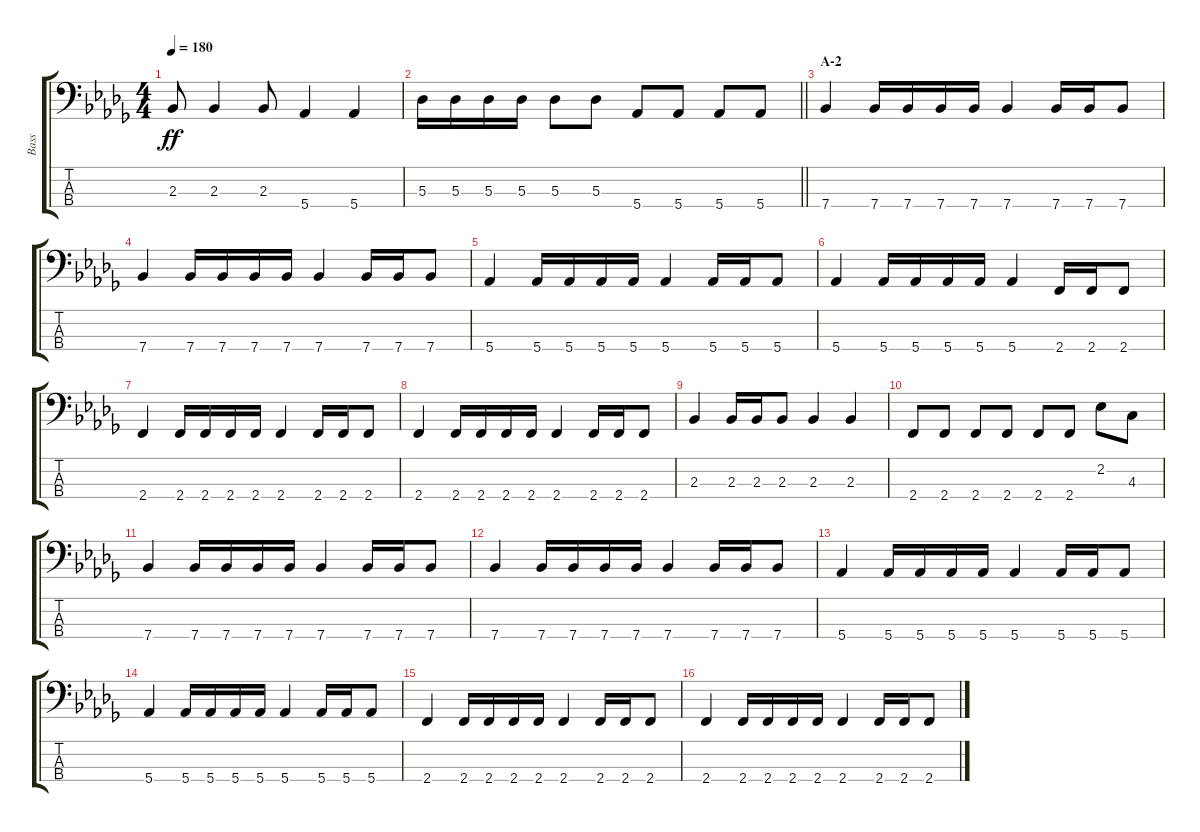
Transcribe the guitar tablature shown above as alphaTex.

\track ("Bass" "Bass") {instrument electricbasspick}
\staff {score tabs}
\tuning (Gb2 Db2 Ab1 Eb1) {hide}
\ts (4 4)
\tempo 180
\clef f4
\ks db
2.3.8{dy ff} 2.3.4 2.3.8 5.4.4 5.4.4 |
\barLineRight lightlight
5.3.16 5.3.16 5.3.16 5.3.16 5.3.8 5.3.8 5.4.8 5.4.8 5.4.8 5.4.8 |
\section ("" "A-2")
7.4.4 7.4.16 7.4.16 7.4.16 7.4.16 7.4.4 7.4.16 7.4.16 7.4.8 |
7.4.4 7.4.16 7.4.16 7.4.16 7.4.16 7.4.4 7.4.16 7.4.16 7.4.8 |
5.4.4 5.4.16 5.4.16 5.4.16 5.4.16 5.4.4 5.4.16 5.4.16 5.4.8 |
5.4.4 5.4.16 5.4.16 5.4.16 5.4.16 5.4.4 2.4.16 2.4.16 2.4.8 |
2.4.4 2.4.16 2.4.16 2.4.16 2.4.16 2.4.4 2.4.16 2.4.16 2.4.8 |
2.4.4 2.4.16 2.4.16 2.4.16 2.4.16 2.4.4 2.4.16 2.4.16 2.4.8 |
2.3.4 2.3.16 2.3.16 2.3.8 2.3.4 2.3.4 |
2.4.8 2.4.8 2.4.8 2.4.8 2.4.8 2.4.8 2.2.8 4.3.8 |
7.4.4 7.4.16 7.4.16 7.4.16 7.4.16 7.4.4 7.4.16 7.4.16 7.4.8 |
7.4.4 7.4.16 7.4.16 7.4.16 7.4.16 7.4.4 7.4.16 7.4.16 7.4.8 |
5.4.4 5.4.16 5.4.16 5.4.16 5.4.16 5.4.4 5.4.16 5.4.16 5.4.8 |
5.4.4 5.4.16 5.4.16 5.4.16 5.4.16 5.4.4 5.4.16 5.4.16 5.4.8 |
2.4.4 2.4.16 2.4.16 2.4.16 2.4.16 2.4.4 2.4.16 2.4.16 2.4.8 |
2.4.4 2.4.16 2.4.16 2.4.16 2.4.16 2.4.4 2.4.16 2.4.16 2.4.8
